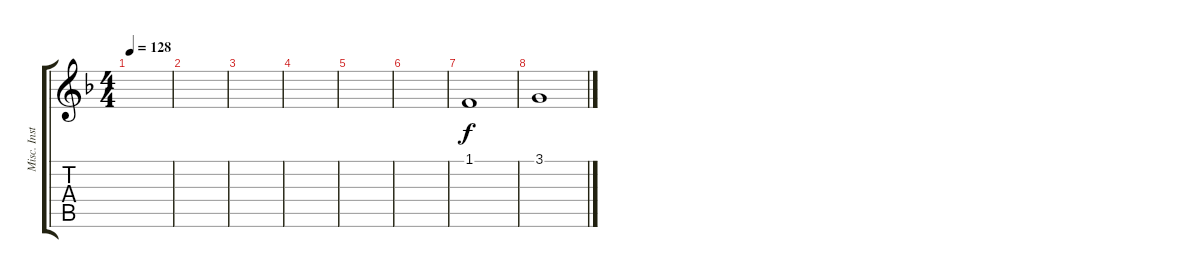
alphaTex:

\track ("Misc. Instrumentation" "Misc. Inst") {instrument vibraphone}
\staff {score tabs}
\tuning (E4 B3 G3 D3 A2 E2) {hide}
\ts (4 4)
\tempo 128
\clef g2
\ks f
|
|
|
|
|
|
1.1.1{dy f} |
3.1.1
